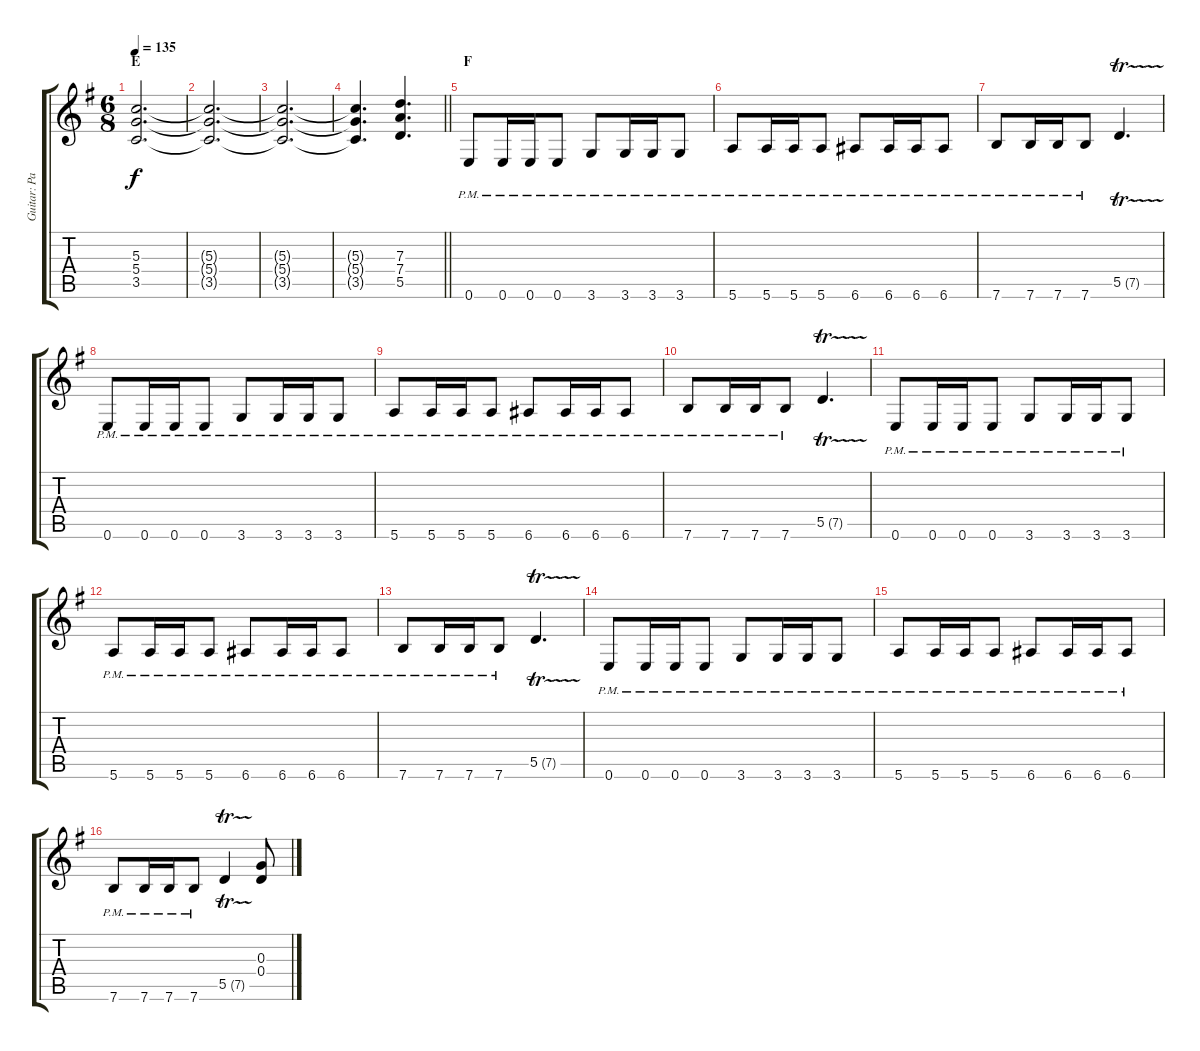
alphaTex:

\track ("Guitar: Paul" "Guitar: Pa") {instrument overdrivenguitar}
\staff {score tabs}
\tuning (E4 B3 G3 D3 A2 E2) {hide}
\ts (6 8)
\section ("" "E")
\tempo 135
\clef g2
\ks g
(5.3 5.4 3.5).2{d dy f} |
(5.3{t} 5.4{t} 3.5{t}).2{d} |
(5.3{t} 5.4{t} 3.5{t}).2{d} |
\barLineRight lightlight
(5.3{t} 5.4{t} 3.5{t}).4{d} (7.3 7.4 5.5).4{d} |
\section ("" "F")
0.6{pm}.8 0.6{pm}.16 0.6{pm}.16 0.6{pm}.8 3.6{pm}.8 3.6{pm}.16 3.6{pm}.16 3.6{pm}.8 |
5.6{pm}.8 5.6{pm}.16 5.6{pm}.16 5.6{pm}.8 6.6{pm}.8 6.6{pm}.16 6.6{pm}.16 6.6{pm}.8 |
7.6{pm}.8 7.6{pm}.16 7.6{pm}.16 7.6{pm}.8 5.5{tr (7 16)}.4{d} |
0.6{pm}.8 0.6{pm}.16 0.6{pm}.16 0.6{pm}.8 3.6{pm}.8 3.6{pm}.16 3.6{pm}.16 3.6{pm}.8 |
5.6{pm}.8 5.6{pm}.16 5.6{pm}.16 5.6{pm}.8 6.6{pm}.8 6.6{pm}.16 6.6{pm}.16 6.6{pm}.8 |
7.6{pm}.8 7.6{pm}.16 7.6{pm}.16 7.6{pm}.8 5.5{tr (7 16)}.4{d} |
0.6{pm}.8 0.6{pm}.16 0.6{pm}.16 0.6{pm}.8 3.6{pm}.8 3.6{pm}.16 3.6{pm}.16 3.6{pm}.8 |
5.6{pm}.8 5.6{pm}.16 5.6{pm}.16 5.6{pm}.8 6.6{pm}.8 6.6{pm}.16 6.6{pm}.16 6.6{pm}.8 |
7.6{pm}.8 7.6{pm}.16 7.6{pm}.16 7.6{pm}.8 5.5{tr (7 16)}.4{d} |
0.6{pm}.8 0.6{pm}.16 0.6{pm}.16 0.6{pm}.8 3.6{pm}.8 3.6{pm}.16 3.6{pm}.16 3.6{pm}.8 |
5.6{pm}.8 5.6{pm}.16 5.6{pm}.16 5.6{pm}.8 6.6{pm}.8 6.6{pm}.16 6.6{pm}.16 6.6{pm}.8 |
7.6{pm}.8 7.6{pm}.16 7.6{pm}.16 7.6{pm}.8 5.5{tr (7 16)}.4 (0.3 0.4).8
